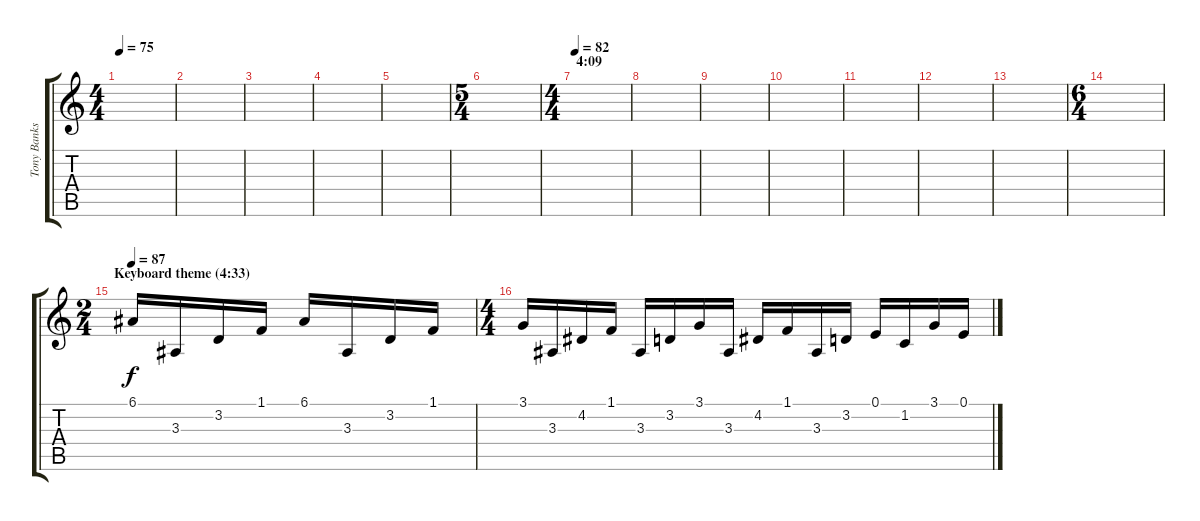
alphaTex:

\track ("Tony Banks (organ solo)" "Tony Banks") {instrument synthbrass2}
\staff {score tabs}
\tuning (E4 B3 G3 D3 A2 E2) {hide}
\ts (4 4)
\tempo 75
\clef g2
\ks c
|
|
|
|
|
\ts (5 4)
|
\ts (4 4)
\section ("" "4:09")
\tempo 82
|
|
|
|
|
|
|
\ts (6 4)
|
\ts (2 4)
\section ("" "Keyboard theme (4:33)")
\tempo 87
6.1.16 3.3.16 3.2.16 1.1.16 6.1.16 3.3.16 3.2.16 1.1.16 |
\ts (4 4)
3.1.16 3.3.16 4.2.16 1.1.16 3.3.16 3.2.16 3.1.16 3.3.16 4.2.16 1.1.16 3.3.16 3.2.16 0.1.16 1.2.16 3.1.16 0.1.16
